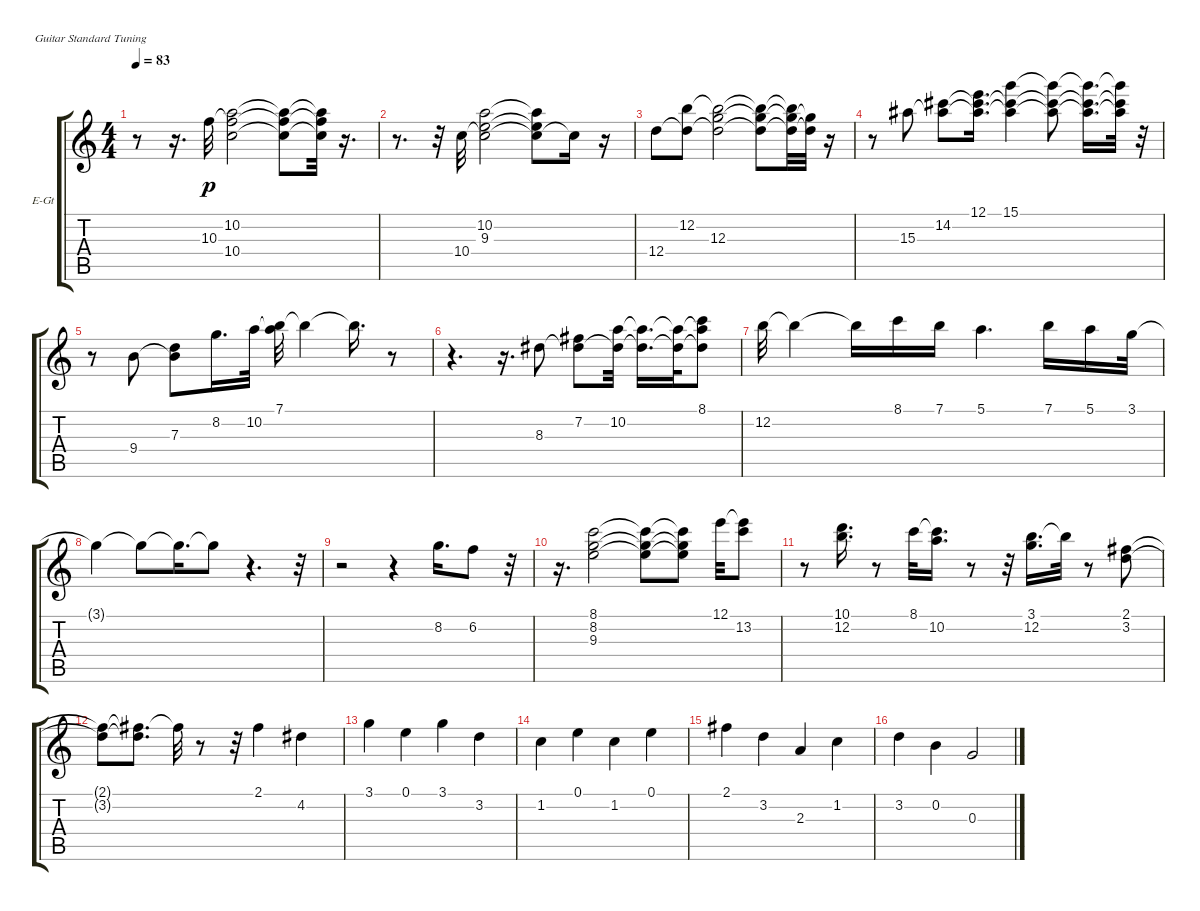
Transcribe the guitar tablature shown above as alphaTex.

\bracketExtendMode groupsimilarinstruments
\firstSystemTrackNameOrientation horizontal
\otherSystemsTrackNameOrientation horizontal
\chordDiagramsInScore
\track ("Electric Guitar" "E-Gt") {instrument electricguitarclean}
\staff {score tabs}
\tuning (E4 B3 G3 D3 A2 E2)
\ts (4 4)
\tempo 83
\clef g2
\scale
0.25
\ks c
r.8{dy p} r.16{d} 10.3.32 (10.2 10.3{t} 10.4).2 (10.2{t} 10.3{t} 10.4{t}).8 (10.2{t} 10.3{t} 10.4{t}).32 r.16{d} |
\scale
0.25 r.8{d} r.32 10.4.32 (10.2 9.3 10.4{t}).2 (10.2{t} 9.3{t} 10.4{t}).8 10.4{t}.16 r.16 |
\scale
0.25 12.4.8 (12.2 12.4{t}).8 (12.2{t} 12.3 12.4{t}).2 (12.2{t} 12.3{t} 12.4{t}).8 (12.2{t} 12.3{t} 12.4{t}).32 (12.3{t} 12.4{t}).32 r.16 |
\scale
0.25 r.8 15.3.8 (14.2 15.3{t}).8 (12.1 15.3{t} 14.2{t}).16{d} (15.1 15.3{t} 14.2{t}).4 (15.1{t} 15.3{t} 14.2{t}).8 (15.1{t} 15.3{t} 14.2{t}).16{d} (15.1{t} 15.3{t} 14.2{t}).32 r.32 |
\scale
0.25 r.8 9.4.8 (7.3 9.4{t}).8 8.2.16{d} 10.2.32 (10.2{t} 7.1).32 7.1{t}.4 7.1{t}.16{d} r.8 |
\scale
0.25 r.4{d} r.16{d} 8.3.8 (8.3{t} 7.2).8 (10.2 8.3{t}).32 (10.2{t} 8.3{t}).16{d} (10.2{t} 8.3{t}).32 (8.1 10.2{t} 8.3{t}).8 |
\scale
0.25 12.2.32 12.2{t}.4 12.2{t}.16 8.1.16 7.1.16 5.1.4{d} 7.1.16 5.1.16 3.1.32 |
\scale
0.25 3.1{t}.4 3.1{t}.8 3.1{t}.16{d} 3.1{t}.8 r.4{d} r.32 |
\scale
0.25 r.2 r.4 8.2.16{d} 6.2.8 r.32 |
\scale
0.25 r.16{d} (8.1 8.2 9.3).2 (8.1{t} 8.2{t} 9.3{t}).8 (8.1{t} 8.2{t} 9.3{t}).8 12.1.32 (12.1{t} 13.2).8 |
\scale
0.25 r.8 (10.1 12.2).16{d} r.8 8.1.32 (8.1{t} 10.2).16{d} r.8 r.32 (3.1 12.2).16{d} 12.2{t}.32 r.8 (3.2 2.1).8 |
\scale
0.25 (3.2{t} 2.1{t}).8 (3.2{t} 2.1{t}).8{d} 2.1{t}.32 r.8 r.32 2.1.4 4.2.4 |
\scale
0.25 3.1.4 0.1.4 3.1.4 3.2.4 |
\scale
0.25 1.2.4 0.1.4 1.2.4 0.1.4 |
\scale
0.25 2.1.4 3.2.4 2.3.4 1.2.4 |
\scale
0.25 3.2.4 0.2.4 0.3.2
